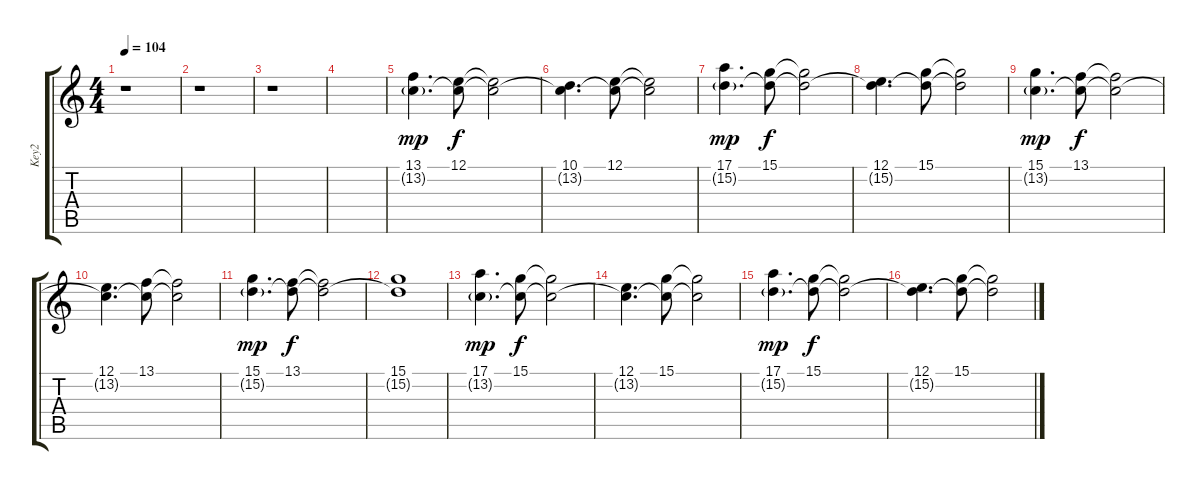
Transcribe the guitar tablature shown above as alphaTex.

\track ("Key2" "Key2") {instrument choiraahs}
\staff {score tabs}
\tuning (E4 B3 G3 D3 A2 E2) {hide}
\ts (4 4)
\tempo 104
\clef g2
\ks c
r.1{dy f} |
r.1 |
r.1 |
|
(13.1 13.2{g}).4{d dy mp} (12.1 13.2{t}).8{dy f} (12.1{t} 13.2{t}).2 |
(10.1 13.2{t}).4{d} (12.1 13.2{t}).8 (12.1{t} 13.2{t}).2 |
(17.1 15.2{g}).4{d dy mp} (15.1 15.2{t}).8{dy f} (15.1{t} 15.2{t}).2 |
(12.1 15.2{t}).4{d} (15.1 15.2{t}).8 (15.1{t} 15.2{t}).2 |
(15.1 13.2{g}).4{d dy mp} (13.1 13.2{t}).8{dy f} (13.1{t} 13.2{t}).2 |
(12.1 13.2{t}).4{d} (13.1 13.2{t}).8 (13.1{t} 13.2{t}).2 |
(15.1 15.2{g}).4{d dy mp} (13.1 15.2{t}).8{dy f} (13.1{t} 15.2{t}).2 |
(15.1 15.2{t}).1 |
(17.1 13.2{g}).4{d dy mp} (15.1 13.2{t}).8{dy f} (15.1{t} 13.2{t}).2 |
(12.1 13.2{t}).4{d} (15.1 13.2{t}).8 (15.1{t} 13.2{t}).2 |
(17.1 15.2{g}).4{d dy mp} (15.1 15.2{t}).8{dy f} (15.1{t} 15.2{t}).2 |
(12.1 15.2{t}).4{d} (15.1 15.2{t}).8 (15.1{t} 15.2{t}).2
